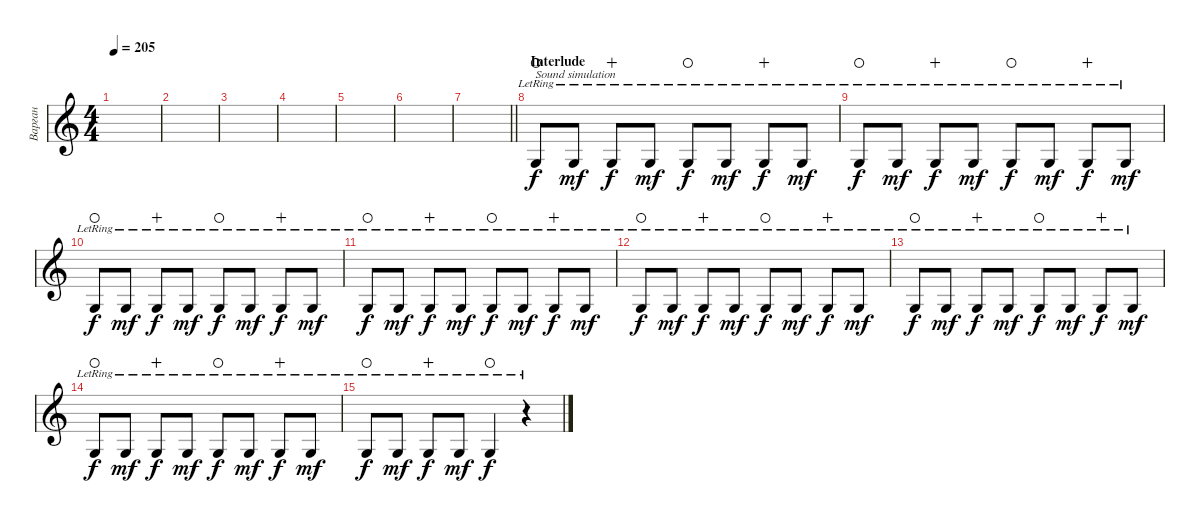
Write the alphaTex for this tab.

\track ("Варган" "Варган") {mute instrument acousticguitarnylon}
\staff {score}
\tuning (E4 B3 G3 D3 A2 E2) {hide}
\ts (4 4)
\tempo 205
\clef g2
\ks aminor
|
|
|
|
|
|
\barLineRight lightlight
|
\section ("" "Interlude")
3.6{lr}.8{txt "Sound simulation" waho} 3.6{lr}.8{dy mf} 3.6{lr}.8{dy f wahc} 3.6{lr}.8{dy mf} 3.6{lr}.8{dy f waho} 3.6{lr}.8{dy mf} 3.6{lr}.8{dy f wahc} 3.6{lr}.8{dy mf} |
3.6{lr}.8{dy f waho} 3.6{lr}.8{dy mf} 3.6{lr}.8{dy f wahc} 3.6{lr}.8{dy mf} 3.6{lr}.8{dy f waho} 3.6{lr}.8{dy mf} 3.6{lr}.8{dy f wahc} 3.6{lr}.8{dy mf} |
3.6{lr}.8{dy f waho} 3.6{lr}.8{dy mf} 3.6{lr}.8{dy f wahc} 3.6{lr}.8{dy mf} 3.6{lr}.8{dy f waho} 3.6{lr}.8{dy mf} 3.6{lr}.8{dy f wahc} 3.6{lr}.8{dy mf} |
3.6{lr}.8{dy f waho} 3.6{lr}.8{dy mf} 3.6{lr}.8{dy f wahc} 3.6{lr}.8{dy mf} 3.6{lr}.8{dy f waho} 3.6{lr}.8{dy mf} 3.6{lr}.8{dy f wahc} 3.6{lr}.8{dy mf} |
3.6{lr}.8{dy f waho} 3.6{lr}.8{dy mf} 3.6{lr}.8{dy f wahc} 3.6{lr}.8{dy mf} 3.6{lr}.8{dy f waho} 3.6{lr}.8{dy mf} 3.6{lr}.8{dy f wahc} 3.6{lr}.8{dy mf} |
3.6{lr}.8{dy f waho} 3.6{lr}.8{dy mf} 3.6{lr}.8{dy f wahc} 3.6{lr}.8{dy mf} 3.6{lr}.8{dy f waho} 3.6{lr}.8{dy mf} 3.6{lr}.8{dy f wahc} 3.6{lr}.8{dy mf} |
3.6{lr}.8{dy f waho} 3.6{lr}.8{dy mf} 3.6{lr}.8{dy f wahc} 3.6{lr}.8{dy mf} 3.6{lr}.8{dy f waho} 3.6{lr}.8{dy mf} 3.6{lr}.8{dy f wahc} 3.6{lr}.8{dy mf} |
3.6{lr}.8{dy f waho} 3.6{lr}.8{dy mf} 3.6{lr}.8{dy f wahc} 3.6{lr}.8{dy mf} 3.6{lr}.4{dy f waho} r.4
